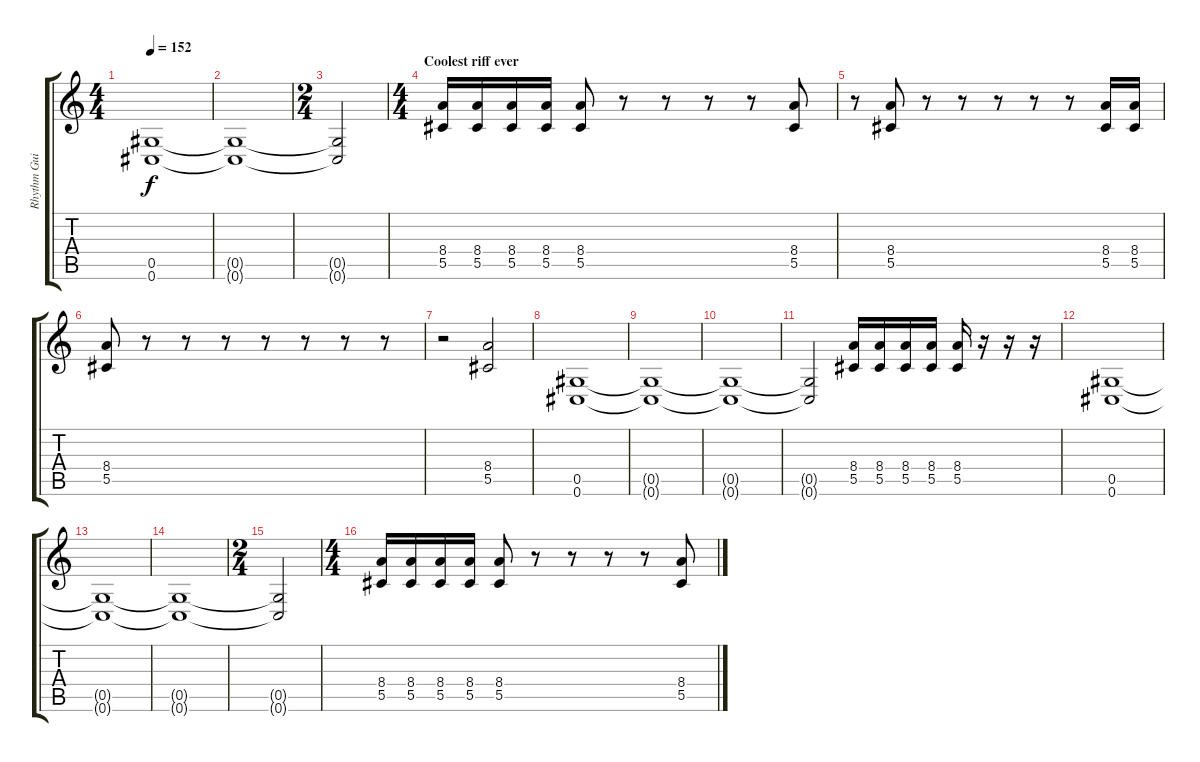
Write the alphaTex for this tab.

\track ("Rhythm Guitar" "Rhythm Gui") {instrument distortionguitar}
\staff {score tabs}
\tuning (Eb4 Bb3 Gb3 Db3 Ab2 Db2) {hide}
\ts (4 4)
\tempo 152
\clef g2
\ks c
(0.5{t} 0.6{t}).1{dy f} |
(0.5{t} 0.6{t}).1 |
\ts (2 4)
(0.5{t} 0.6{t}).2 |
\ts (4 4)
\section ("" "Coolest riff ever")
(8.4 5.5).16 (8.4 5.5).16 (8.4 5.5).16 (8.4 5.5).16 (8.4 5.5).8 r.8 r.8 r.8 r.8 (8.4 5.5).8 |
r.8 (8.4 5.5).8 r.8 r.8 r.8 r.8 r.8 (8.4 5.5).16 (8.4 5.5).16 |
(8.4 5.5).8 r.8 r.8 r.8 r.8 r.8 r.8 r.8 |
r.2 (8.4 5.5).2 |
(0.5 0.6).1 |
(0.5{t} 0.6{t}).1 |
(0.5{t} 0.6{t}).1 |
(0.5{t} 0.6{t}).2 (8.4 5.5).16 (8.4 5.5).16 (8.4 5.5).16 (8.4 5.5).16 (8.4 5.5).16 r.16 r.16 r.16 |
(0.5 0.6).1 |
(0.5{t} 0.6{t}).1 |
(0.5{t} 0.6{t}).1 |
\ts (2 4)
(0.5{t} 0.6{t}).2 |
\ts (4 4)
(8.4 5.5).16 (8.4 5.5).16 (8.4 5.5).16 (8.4 5.5).16 (8.4 5.5).8 r.8 r.8 r.8 r.8 (8.4 5.5).8
